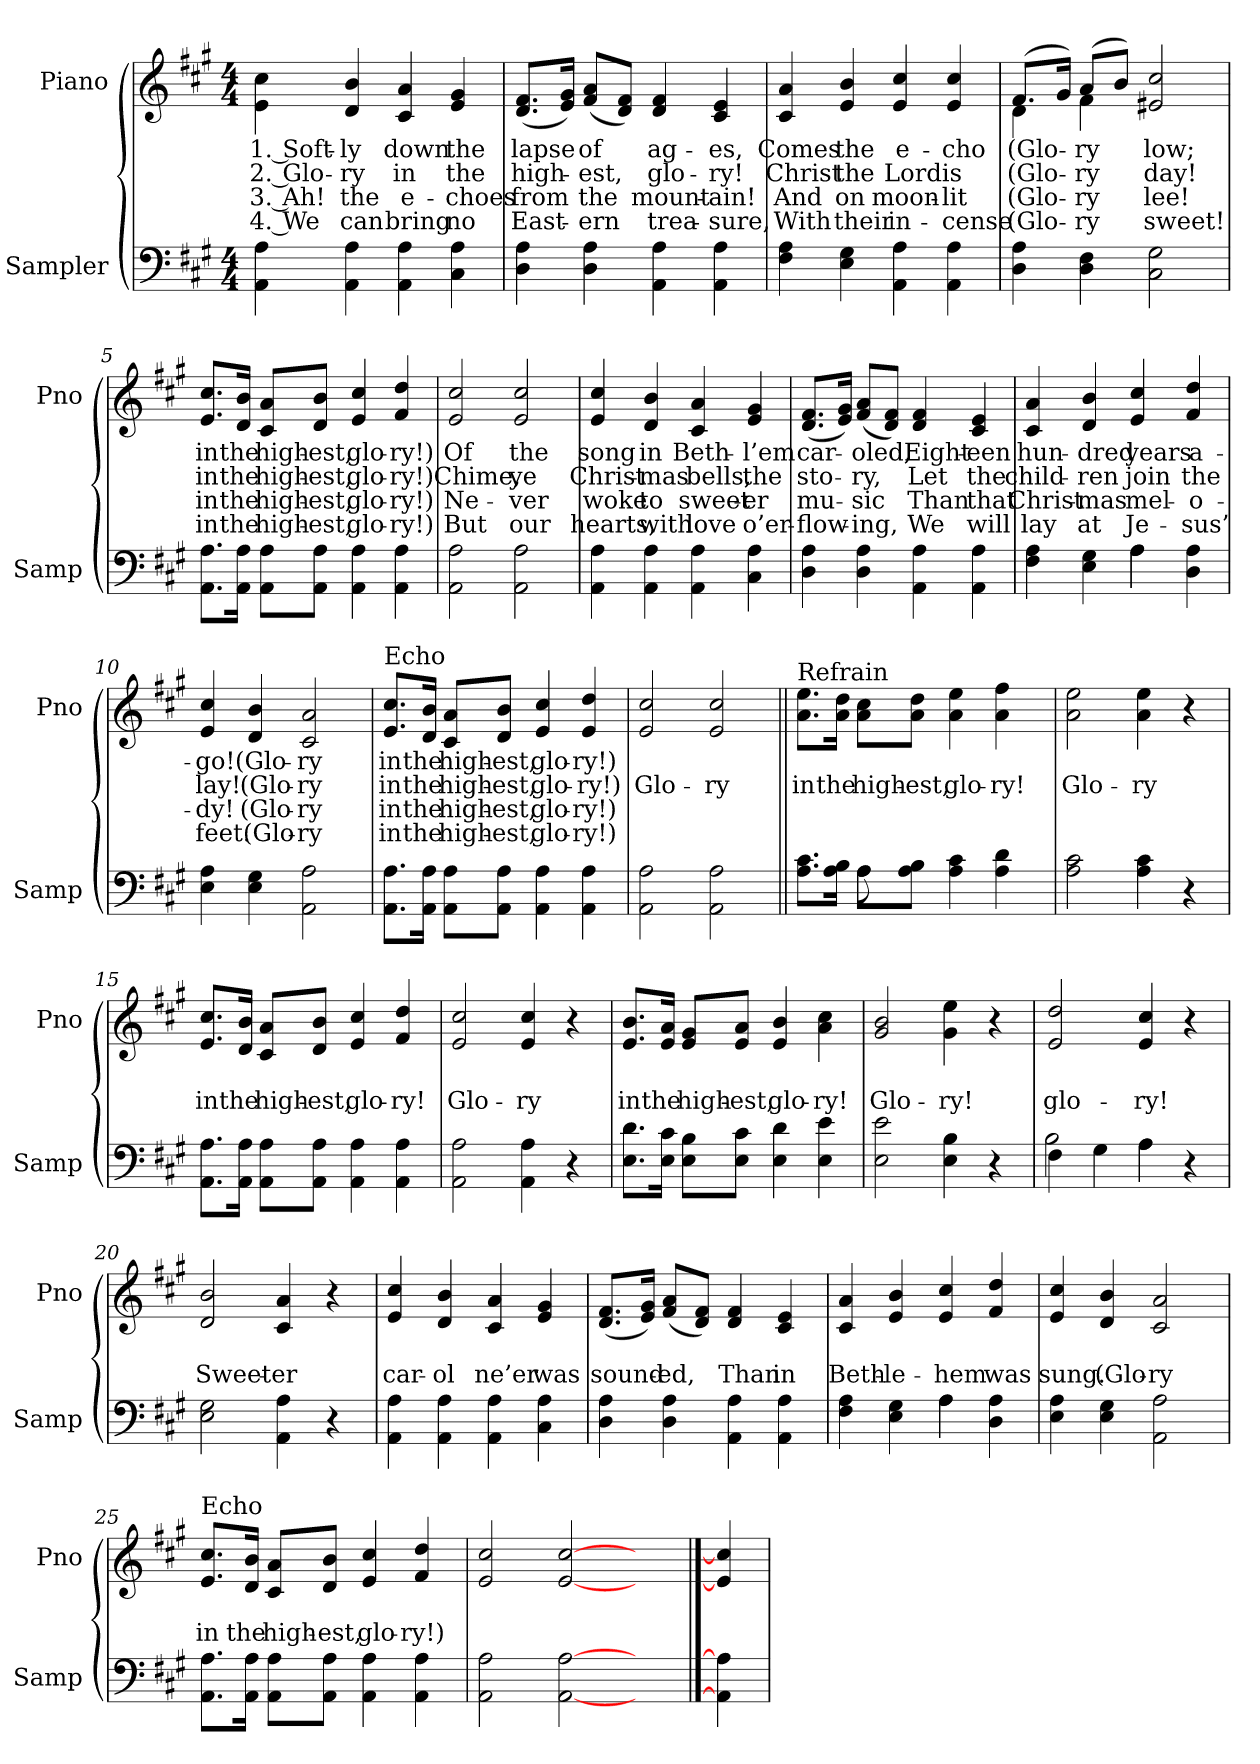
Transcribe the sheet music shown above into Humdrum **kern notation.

**kern	**kern	**text	**text	**text	**text
*part2	*part1	*part1	*part1	*part1	*part1
*staff2	*staff1	*staff1	*staff1	*staff1	*staff1
*I"Sampler	*I"Piano	*	*	*	*
*I'Samp	*I'Pno	*	*	*	*
*clefF4	*clefG2	*	*	*	*
*k[f#c#g#]	*k[f#c#g#]	*	*	*	*
*A:	*A:	*	*	*	*
*M4/4	*M4/4	*	*	*	*
=1	=1	=1	=1	=1	=1
4AA 4A	4e\ 4cc#\	1. Soft-	2. Glo-	3. Ah!	4. We
4AA 4A	4d 4b	-ly	-ry	the	can
4AA 4A	4c# 4a	down	in	e-	bring
4C# 4A	4e 4g#	the	the	-choes	no
=2	=2	=2	=2	=2	=2
4D 4A	(8.d/ 8.f#/L	lapse	high-	from	East-
.	16e/ 16g#/Jk)	.	.	.	.
4D 4A	(8f#/ 8a/L	of	-est,	the	-ern
.	8d/ 8f#/J)	.	.	.	.
4AA 4A	4d 4f#	ag-	glo-	mount-	trea-
4AA 4A	4c# 4e	-es,	-ry!	-ain!	-sure,
=3	=3	=3	=3	=3	=3
4F# 4A	4c# 4a	Comes	Christ	And	With
4E 4G#	4e 4b	the	the	on	their
4AA 4A	4e 4cc#	e-	Lord	moon-	in-
4AA 4A	4e 4cc#	-cho	is	-lit	-cense
=4	=4	=4	=4	=4	=4
*	*^	*	*	*	*
4D 4A	(8.f#/L	4d	(Glo-	(Glo-	(Glo-	(Glo-
.	16g#/Jk)	.	.	.	.	.
4D 4F#	(8a/L	4f#	-ry	-ry	-ry	-ry
.	8b/J)	.	.	.	.	.
2C# 2G#	2e#X 2cc#	2ryy	low;	-day!	-lee!	sweet!
=5	=5	=5	=5	=5	=5	=5
!	!LO:TX:t=Echo	!	!	!	!	!
*	*v	*v	*	*	*	*
8.AA\ 8.A\L	8.e/ 8.cc#/L	in	in	in	in
16AA\ 16A\Jk	16d/ 16b/Jk	the	the	the	the
8AA\ 8A\L	8c#/ 8a/L	high-	high-	high-	high-
8AA\ 8A\J	8d/ 8b/J	-est,	-est,	-est,	-est,
4AA 4A	4e 4cc#	glo-	glo-	glo-	glo-
4AA 4A	4f# 4dd	-ry!)	-ry!)	-ry!)	-ry!)
=6	=6	=6	=6	=6	=6
2AA 2A	2e 2cc#	Of	Chime,	Ne-	But
2AA 2A	2e 2cc#	the	ye	-ver	our
=7	=7	=7	=7	=7	=7
4AA 4A	4e 4cc#	song	Christ-	woke	hearts,
4AA 4A	4d 4b	in	-mas	to	with
4AA 4A	4c# 4a	Beth-	bells,	sweet-	love
4C# 4A	4e 4g#	-l’em	the	-er	o’er-
=8	=8	=8	=8	=8	=8
4D 4A	(8.d/ 8.f#/L	car-	sto-	mu-	-flow-
.	16e/ 16g#/Jk)	.	.	.	.
4D 4A	(8f#/ 8a/L	-oled,	-ry,	-sic	-ing,
.	8d/ 8f#/J)	.	.	.	.
4AA 4A	4d 4f#	Eight-	Let	Than	We
4AA 4A	4c# 4e	-een	the	that	will
=9	=9	=9	=9	=9	=9
*^	*	*	*	*	*
4F# 4A	2ryy	4c# 4a	hun-	child-	Christ-	lay
4E 4G#	.	4d 4b	-dred	-ren	-mas	at
4A\	4A	4e 4cc#	years	join	mel-	Je-
4D 4A	4ryy	4f# 4dd	a-	the	-o-	-sus’
*v	*v	*	*	*	*	*
=10	=10	=10	=10	=10	=10
4E 4A	4e 4cc#	-go!	lay!	-dy!	feet.
4E 4G#	4d 4b	(Glo-	(Glo-	(Glo-	(Glo-
2AA 2A	2c# 2a	-ry	-ry	-ry	-ry
=11	=11	=11	=11	=11	=11
!	!LO:TX:t=Echo	!	!	!	!
8.AA\ 8.A\L	8.e/ 8.cc#/L	in	in	in	in
16AA\ 16A\Jk	16d/ 16b/Jk	the	the	the	the
8AA\ 8A\L	8c#/ 8a/L	high-	high-	high-	high-
8AA\ 8A\J	8d/ 8b/J	-est,	-est,	-est,	-est,
4AA 4A	4e 4cc#	glo-	glo-	glo-	glo-
4AA 4A	4e 4dd	-ry!)	-ry!)	-ry!)	-ry!)
=12	=12	=12	=12	=12	=12
2AA 2A	2e 2cc#	.	Glo-	.	.
2AA 2A	2e 2cc#	.	-ry	.	.
=13||	=13||	=13||	=13||	=13||	=13||
*^	*	*	*	*	*
!	!	!LO:TX:t=Refrain	!	!	!	!
8.A\ 8.c#\L	4ryy	8.a\ 8.ee\L	.	in	.	.
16A\ 16B\Jk	.	16a\ 16dd\Jk	.	the	.	.
8A\L	8A	8a\ 8cc#\L	.	high-	.	.
8A\ 8B\J	2ryy	8a\ 8dd\J	.	-est,	.	.
4A 4c#	.	4a 4ee	.	glo-	.	.
4A 4d	.	4a 4ff#	.	-ry!	.	.
.	8ryy	.	.	.	.	.
*v	*v	*	*	*	*	*
=14	=14	=14	=14	=14	=14
2A 2c#	2a 2ee	.	Glo-	.	.
4A 4c#	4a 4ee	.	-ry	.	.
4r	4r	.	.	.	.
=15	=15	=15	=15	=15	=15
8.AA\ 8.A\L	8.e/ 8.cc#/L	.	in	.	.
16AA\ 16A\Jk	16d/ 16b/Jk	.	the	.	.
8AA\ 8A\L	8c#/ 8a/L	.	high-	.	.
8AA\ 8A\J	8d/ 8b/J	.	-est,	.	.
4AA 4A	4e 4cc#	.	glo-	.	.
4AA 4A	4f# 4dd	.	-ry!	.	.
=16	=16	=16	=16	=16	=16
2AA 2A	2e 2cc#	.	Glo-	.	.
4AA 4A	4e 4cc#	.	-ry	.	.
4r	4r	.	.	.	.
=17	=17	=17	=17	=17	=17
8.E\ 8.d\L	8.e/ 8.b/L	.	in	.	.
16E\ 16c#\Jk	16e/ 16a/Jk	.	the	.	.
8E\ 8B\L	8e/ 8g#/L	.	high-	.	.
8E\ 8c#\J	8e/ 8a/J	.	-est,	.	.
4E 4d	4e 4b	.	glo-	.	.
4E 4e	4a 4cc#	.	-ry!	.	.
=18	=18	=18	=18	=18	=18
2E 2e	2g# 2b	.	Glo-	.	.
4E 4B	4g# 4ee	.	-ry!	.	.
4r	4r	.	.	.	.
=19	=19	=19	=19	=19	=19
*^	*	*	*	*	*
4F#\	2B	2e 2dd	.	glo-	.	.
4G#\	.	.	.	.	.	.
4A\	4A	4e 4cc#	.	-ry!	.	.
4r	4ryy	4r	.	.	.	.
*v	*v	*	*	*	*	*
=20	=20	=20	=20	=20	=20
2E 2G#	2d 2b	.	Sweet-	.	.
4AA 4A	4c# 4a	.	-er	.	.
4r	4r	.	.	.	.
=21	=21	=21	=21	=21	=21
4AA 4A	4e 4cc#	.	car-	.	.
4AA 4A	4d 4b	.	-ol	.	.
4AA 4A	4c# 4a	.	ne’er	.	.
4C# 4A	4e 4g#	.	was	.	.
=22	=22	=22	=22	=22	=22
4D 4A	(8.d/ 8.f#/L	.	sound-	.	.
.	16e/ 16g#/Jk)	.	.	.	.
4D 4A	(8f#/ 8a/L	.	-ed,	.	.
.	8d/ 8f#/J)	.	.	.	.
4AA 4A	4d 4f#	.	Than	.	.
4AA 4A	4c# 4e	.	in	.	.
=23	=23	=23	=23	=23	=23
*^	*	*	*	*	*
4F# 4A	2ryy	4c# 4a	.	Beth-	.	.
4E 4G#	.	4e 4b	.	-le-	.	.
4A\	4A	4e 4cc#	.	-hem	.	.
4D 4A	4ryy	4f# 4dd	.	was	.	.
*v	*v	*	*	*	*	*
=24	=24	=24	=24	=24	=24
4E 4A	4e 4cc#	.	sung.	.	.
4E 4G#	4d 4b	.	(Glo-	.	.
2AA 2A	2c# 2a	.	-ry	.	.
=25	=25	=25	=25	=25	=25
!	!LO:TX:t=Echo	!	!	!	!
8.AA\ 8.A\L	8.e/ 8.cc#/L	.	in	.	.
16AA\ 16A\Jk	16d/ 16b/Jk	.	the	.	.
8AA\ 8A\L	8c#/ 8a/L	.	high-	.	.
8AA\ 8A\J	8d/ 8b/J	.	-est,	.	.
4AA 4A	4e 4cc#	.	glo-	.	.
4AA 4A	4f# 4dd	.	-ry!)	.	.
=26	=26	=26	=26	=26	=26
2AA 2A	2e 2cc#	.	.	.	.
[2AA [2A	[2e [2cc#	.	.	.	.
4ryy	4ryy	.	.	.	.
==27	==27	==27	==27	==27	==27
4AA] 4A]	4e] 4cc#]	.	.	.	.
=	=	=	=	=	=
*-	*-	*-	*-	*-	*-
